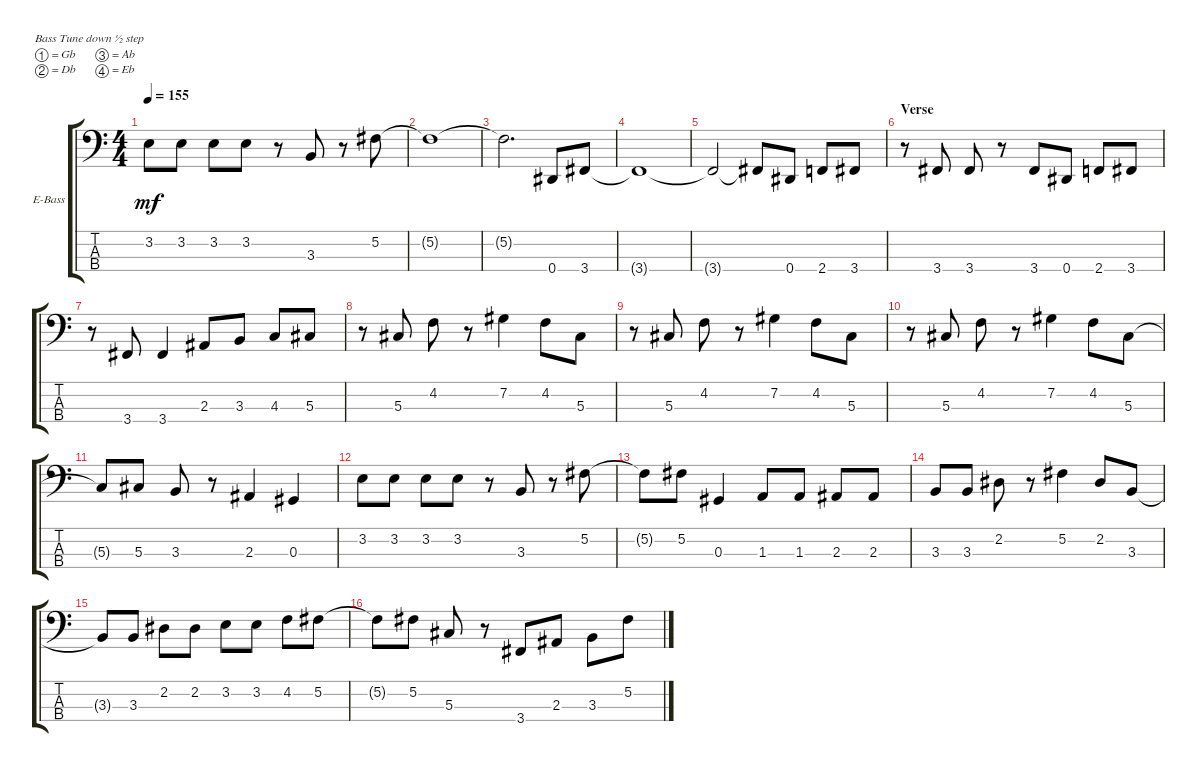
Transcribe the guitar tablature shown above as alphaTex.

\defaultSystemsLayout 4
\bracketExtendMode groupsimilarinstruments
\firstSystemTrackNameOrientation horizontal
\otherSystemsTrackNameOrientation horizontal
\track ("GENE SIMMONS" "E-Bass") {instrument electricbassfinger}
\staff {score tabs}
\tuning (Gb2 Db2 Ab1 Eb1)
\ts (4 4)
\tempo 155
\clef f4
\ks c
3.2.8{dy mf instrument electricbassfinger} 3.2.8 3.2.8 3.2.8 r.8 3.3.8 r.8 5.2.8 |
5.2{t}.1 |
5.2{t}.2{d} 0.4.8 3.4.8 |
3.4{t}.1 |
3.4{t}.2 3.4{t}.8 0.4.8 2.4.8 3.4.8 |
\section ("" "Verse")
r.8 3.4.8 3.4.8 r.8 3.4.8 0.4.8 2.4.8 3.4.8 |
r.8 3.4.8 3.4.4 2.3.8 3.3.8 4.3.8 5.3.8 |
r.8 5.3.8 4.2.8 r.8 7.2.4 4.2.8 5.3.8 |
r.8 5.3.8 4.2.8 r.8 7.2.4 4.2.8 5.3.8 |
r.8 5.3.8 4.2.8 r.8 7.2.4 4.2.8 5.3.8 |
5.3{t}.8 5.3.8 3.3.8 r.8 2.3.4 0.3.4 |
3.2.8 3.2.8 3.2.8 3.2.8 r.8 3.3.8 r.8 5.2.8 |
5.2{t}.8 5.2.8 0.3.4 1.3.8 1.3.8 2.3.8 2.3.8 |
3.3.8 3.3.8 2.2.8 r.8 5.2.4 2.2.8 3.3.8 |
3.3{t}.8 3.3.8 2.2.8 2.2.8 3.2.8 3.2.8 4.2.8 5.2.8 |
5.2{t}.8 5.2.8 5.3.8 r.8 3.4.8 2.3.8 3.3.8 5.2.8
